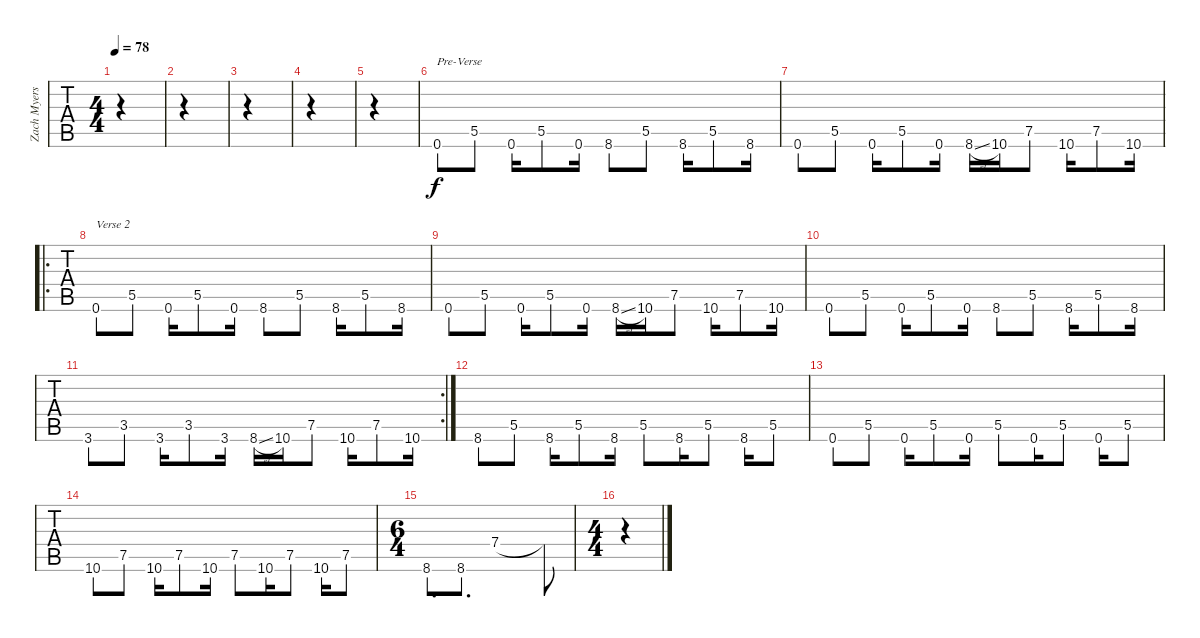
\track ("Zach Myers (Clean)" "Zach Myers") {instrument electricguitarclean}
\staff {tabs}
\tuning (E4 B3 G3 D3 A2 D2) {hide}
\ts (4 4)
\tempo 78
\clef g2
\ks c
|
|
|
|
|
0.6.8{txt "Pre-Verse"} 5.5.8 0.6.16 5.5.8 0.6.16 8.6.8 5.5.8 8.6.16 5.5.8 8.6.16 |
0.6.8 5.5.8 0.6.16 5.5.8 0.6.16 8.6{sl}.16 10.6.16 7.5.8 10.6.16 7.5.8 10.6.16 |
\ro
0.6.8{txt "Verse 2"} 5.5.8 0.6.16 5.5.8 0.6.16 8.6.8 5.5.8 8.6.16 5.5.8 8.6.16 |
0.6.8 5.5.8 0.6.16 5.5.8 0.6.16 8.6{sl}.16 10.6.16 7.5.8 10.6.16 7.5.8 10.6.16 |
0.6.8 5.5.8 0.6.16 5.5.8 0.6.16 8.6.8 5.5.8 8.6.16 5.5.8 8.6.16 |
\rc 2
3.6.8 3.5.8 3.6.16 3.5.8 3.6.16 8.6{sl}.16 10.6.16 7.5.8 10.6.16 7.5.8 10.6.16 |
8.6.8 5.5.8 8.6.16 5.5.8 8.6.16 5.5.8 8.6.16 5.5.8 8.6.16 5.5.8 |
0.6.8 5.5.8 0.6.16 5.5.8 0.6.16 5.5.8 0.6.16 5.5.8 0.6.16 5.5.8 |
10.6.8 7.5.8 10.6.16 7.5.8 10.6.16 7.5.8 10.6.16 7.5.8 10.6.16 7.5.8 |
\ts (6 4)
8.6.8{d} 8.6.8{d} 7.4.1 7.4{t}.8 |
\ts (4 4)
